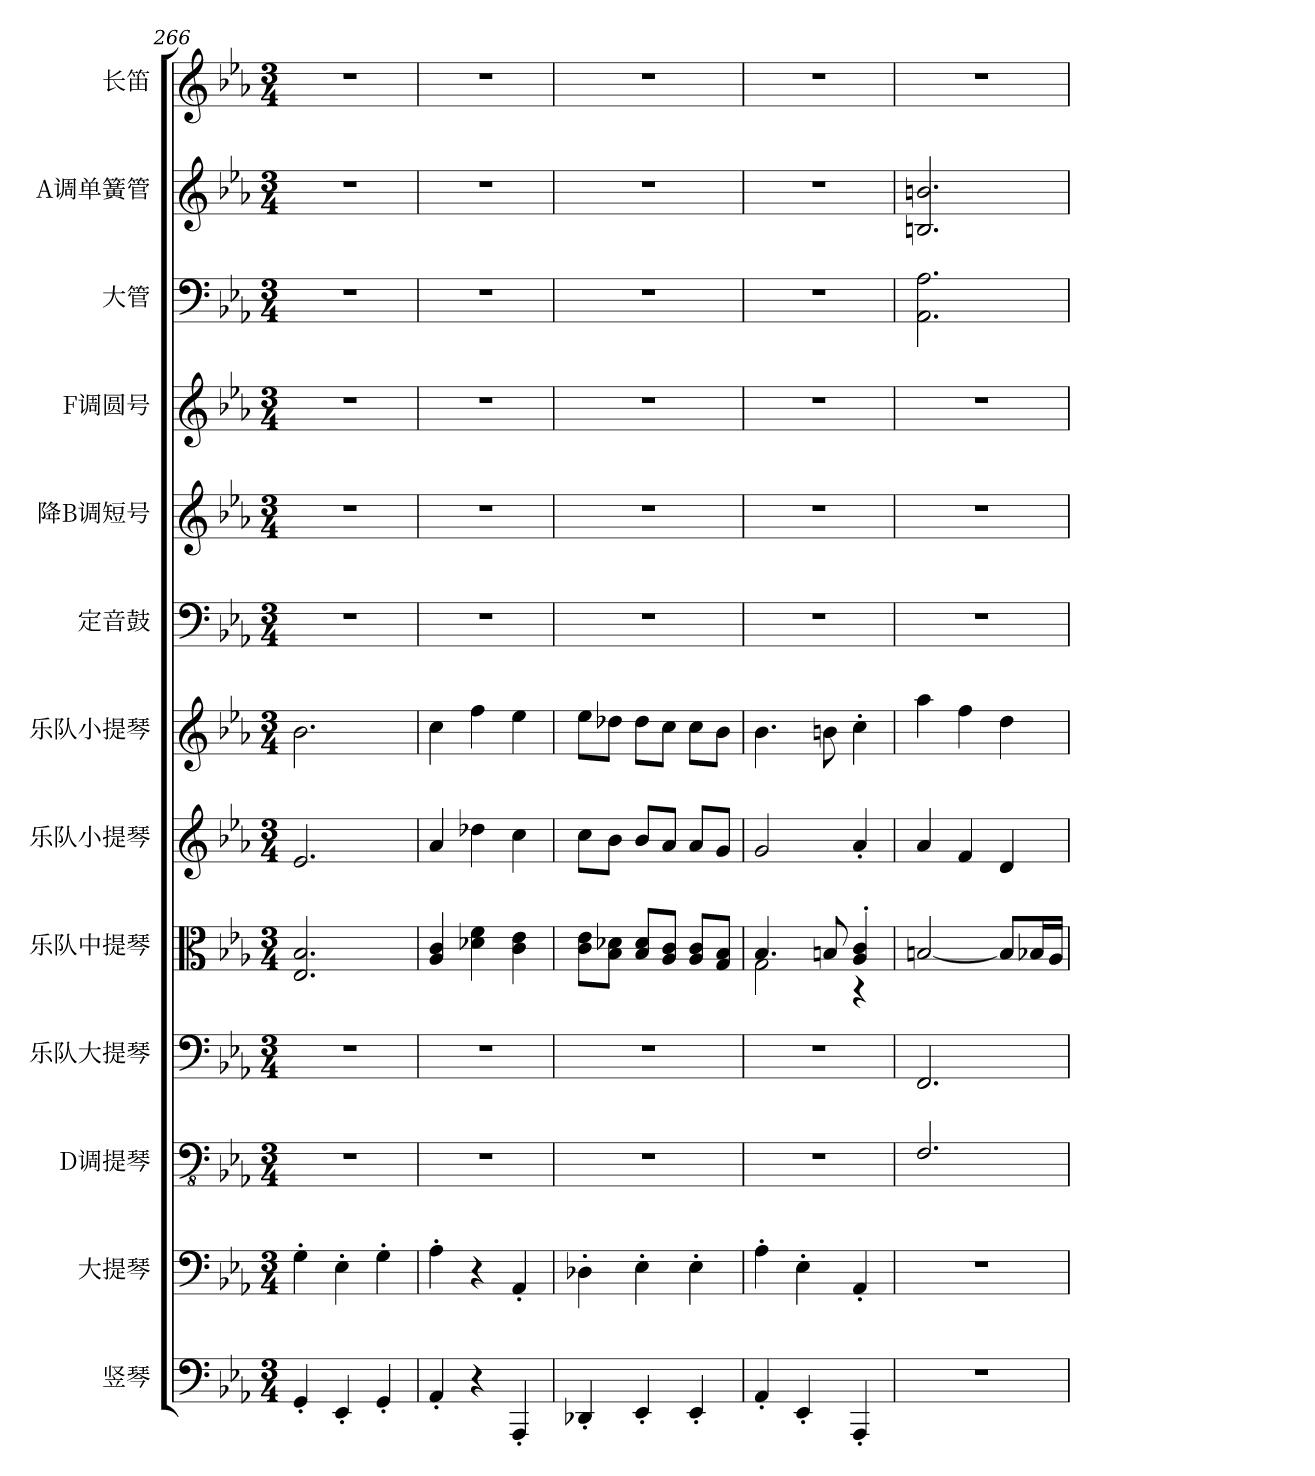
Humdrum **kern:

**kern	**kern	**kern	**kern	**kern	**kern	**kern	**kern	**kern	**kern	**kern	**kern	**kern
*part13	*part12	*part11	*part10	*part9	*part8	*part7	*part6	*part5	*part4	*part3	*part2	*part1
*staff13	*staff12	*staff11	*staff10	*staff9	*staff8	*staff7	*staff6	*staff5	*staff4	*staff3	*staff2	*staff1
*I"竖琴	*I"大提琴	*I"D调提琴	*I"乐队大提琴	*I"乐队中提琴	*I"乐队小提琴	*I"乐队小提琴	*I"定音鼓	*I"降B调短号	*I"F调圆号	*I"大管	*I"A调单簧管	*I"长笛
*clefF4	*clefF4	*clefFv4	*clefF4	*clefC3	*clefG2	*clefG2	*clefF4	*clefG2	*clefG2	*clefF4	*clefG2	*clefG2
*	*	*ITrd7c12	*	*	*	*	*	*ITrd1c2	*ITrd4c7	*	*ITrd2c3	*
*k[b-e-a-]	*k[b-e-a-]	*k[b-e-a-]	*k[b-e-a-]	*k[b-e-a-]	*k[b-e-a-]	*k[b-e-a-]	*k[b-e-a-]	*k[b-e-a-d-g-]	*k[b-e-a-d-]	*k[b-e-a-]	*k[]	*k[b-e-a-]
*M3/4	*M3/4	*M3/4	*M3/4	*M3/4	*M3/4	*M3/4	*M3/4	*M3/4	*M3/4	*M3/4	*M3/4	*M3/4
=266	=266	=266	=266	=266	=266	=266	=266	=266	=266	=266	=266	=266
4GG'/	4G'\	2.r	2.r	2.E-/ 2.B-/	2.e-/	2.b-\	2.r	2.r	2.r	2.r	2.r	2.r
4EE-'/	4E-'\	.	.	.	.	.	.	.	.	.	.	.
4GG'/	4G'\	.	.	.	.	.	.	.	.	.	.	.
=267	=267	=267	=267	=267	=267	=267	=267	=267	=267	=267	=267	=267
4AA-'/	4A-'\	2.r	2.r	4A-/ 4c/	4a-/	4cc\	2.r	2.r	2.r	2.r	2.r	2.r
4r	4r	.	.	4d-X\ 4f\	4dd-X\	4ff\	.	.	.	.	.	.
4AAA-'/	4AA-'/	.	.	4c\ 4e-\	4cc\	4ee-\	.	.	.	.	.	.
=268	=268	=268	=268	=268	=268	=268	=268	=268	=268	=268	=268	=268
4DD-X'/	4D-X'\	2.r	2.r	8c\ 8e-\L	8cc\L	8ee-\L	2.r	2.r	2.r	2.r	2.r	2.r
.	.	.	.	8B-\ 8d-X\J	8b-\J	8dd-X\J	.	.	.	.	.	.
4EE-'/	4E-'\	.	.	8B-/ 8d-/L	8b-/L	8dd-\L	.	.	.	.	.	.
.	.	.	.	8A-/ 8c/J	8a-/J	8cc\J	.	.	.	.	.	.
4EE-'/	4E-'\	.	.	8A-/ 8c/L	8a-/L	8cc\L	.	.	.	.	.	.
.	.	.	.	8G/ 8B-/J	8g/J	8b-\J	.	.	.	.	.	.
=269	=269	=269	=269	=269	=269	=269	=269	=269	=269	=269	=269	=269
*	*	*	*	*^	*	*	*	*	*	*	*	*
4AA-'/	4A-'\	2.r	2.r	4.B-/	2G\	2g/	4.b-\	2.r	2.r	2.r	2.r	2.r	2.r
4EE-'/	4E-'\	.	.	.	.	.	.	.	.	.	.	.	.
.	.	.	.	8Bn/	.	.	8bn\	.	.	.	.	.	.
4AAA-'/	4AA-'/	.	.	4A-/' 4c/'	4r	4a-'/	4cc'\	.	.	.	.	.	.
*	*	*	*	*v	*v	*	*	*	*	*	*	*	*
=270	=270	=270	=270	=270	=270	=270	=270	=270	=270	=270	=270	=270
*	*	*	*	*	*	*	*	*	*	*	*	*MM146
2.r	2.r	2.FFF/	2.FF/	[2Bn/	4a-/	4aa-\	2.r	2.r	2.r	2.AA-\ 2.A-\	2.G#X/ 2.g#X/	2.r
.	.	.	.	.	4f/	4ff\	.	.	.	.	.	.
.	.	.	.	8B/L]	4d/	4dd\	.	.	.	.	.	.
.	.	.	.	16B-X/L	.	.	.	.	.	.	.	.
.	.	.	.	16A-/JJ	.	.	.	.	.	.	.	.
=	=	=	=	=	=	=	=	=	=	=	=	=
*-	*-	*-	*-	*-	*-	*-	*-	*-	*-	*-	*-	*-
